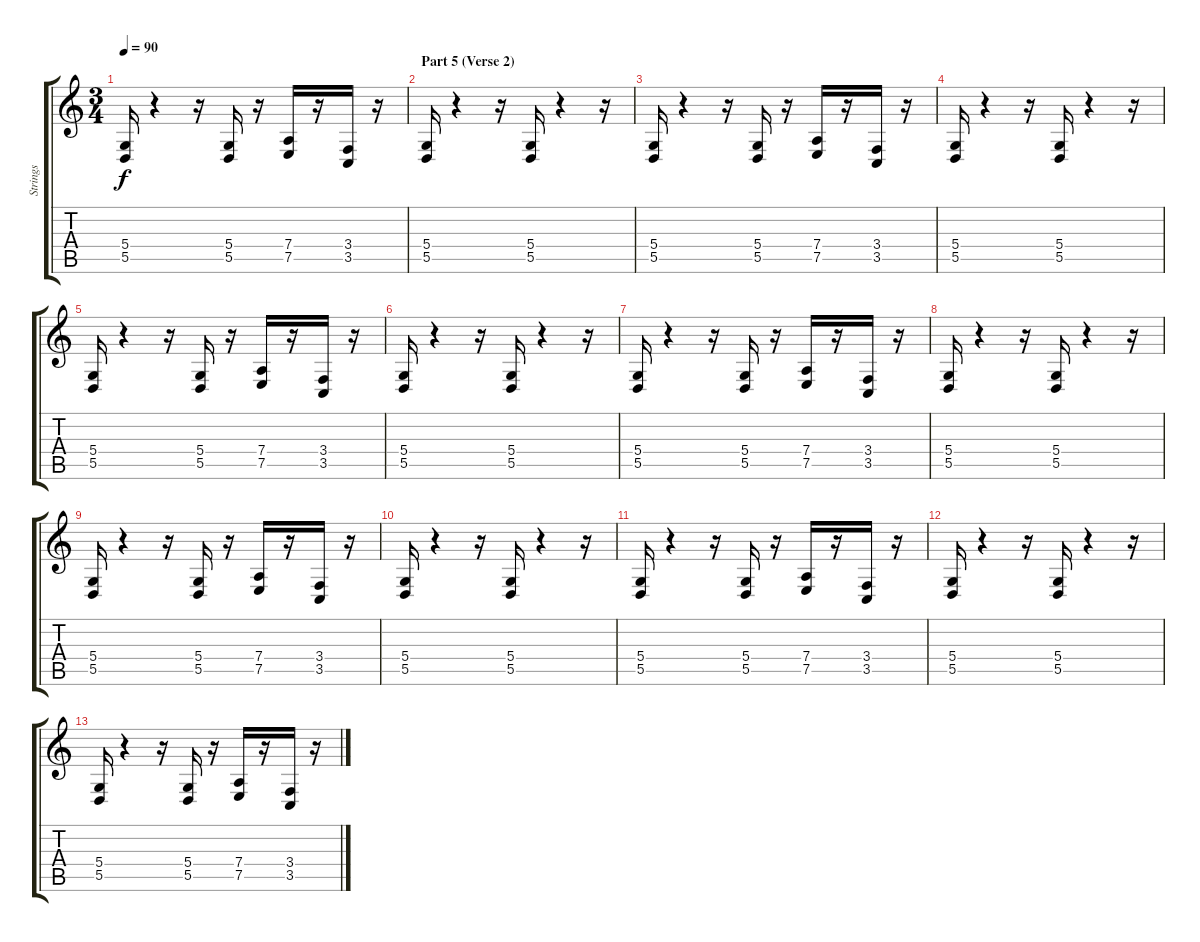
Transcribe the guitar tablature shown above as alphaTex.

\track ("Strings" "Strings") {instrument stringensemble1}
\staff {score tabs}
\tuning (E4 B3 G3 D3 A2 E2) {hide}
\ts (3 4)
\tempo 90
\clef g2
\ks c
(5.4 5.5).16{dy f} r.4 r.16 (5.4 5.5).16 r.16 (7.4 7.5).16 r.16 (3.4 3.5).16 r.16 |
\section ("" "Part 5 (Verse 2)")
(5.4 5.5).16 r.4 r.16 (5.4 5.5).16 r.4 r.16 |
(5.4 5.5).16 r.4 r.16 (5.4 5.5).16 r.16 (7.4 7.5).16 r.16 (3.4 3.5).16 r.16 |
(5.4 5.5).16 r.4 r.16 (5.4 5.5).16 r.4 r.16 |
(5.4 5.5).16 r.4 r.16 (5.4 5.5).16 r.16 (7.4 7.5).16 r.16 (3.4 3.5).16 r.16 |
(5.4 5.5).16 r.4 r.16 (5.4 5.5).16 r.4 r.16 |
(5.4 5.5).16 r.4 r.16 (5.4 5.5).16 r.16 (7.4 7.5).16 r.16 (3.4 3.5).16 r.16 |
(5.4 5.5).16 r.4 r.16 (5.4 5.5).16 r.4 r.16 |
(5.4 5.5).16 r.4 r.16 (5.4 5.5).16 r.16 (7.4 7.5).16 r.16 (3.4 3.5).16 r.16 |
(5.4 5.5).16 r.4 r.16 (5.4 5.5).16 r.4 r.16 |
(5.4 5.5).16 r.4 r.16 (5.4 5.5).16 r.16 (7.4 7.5).16 r.16 (3.4 3.5).16 r.16 |
(5.4 5.5).16 r.4 r.16 (5.4 5.5).16 r.4 r.16 |
(5.4 5.5).16 r.4 r.16 (5.4 5.5).16 r.16 (7.4 7.5).16 r.16 (3.4 3.5).16 r.16
